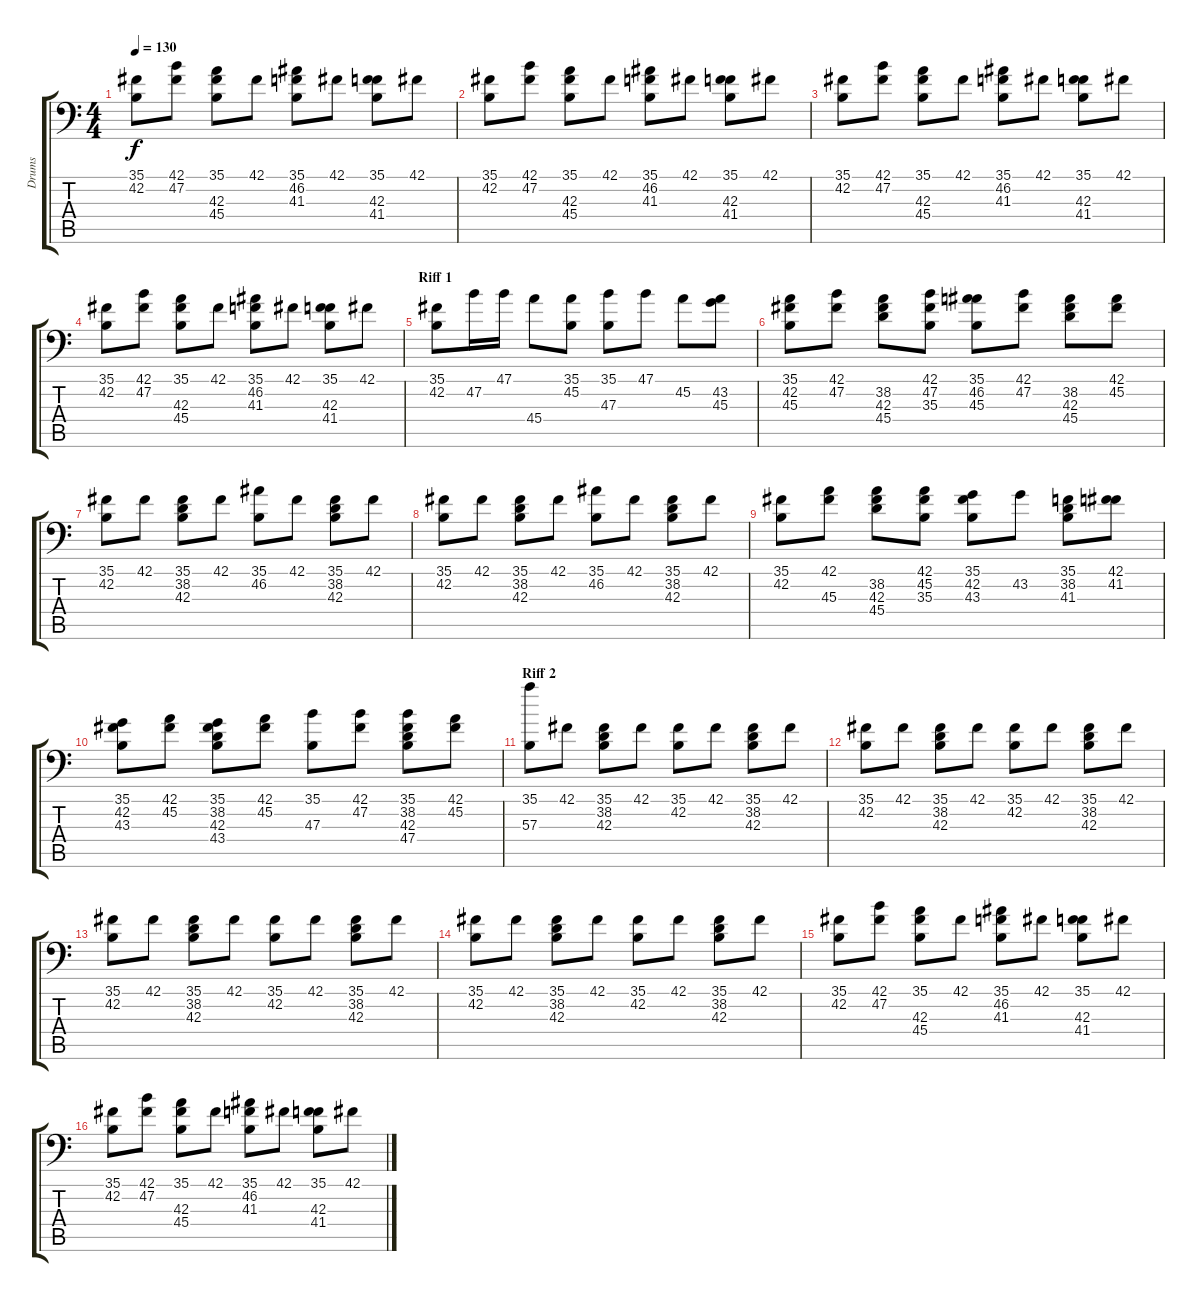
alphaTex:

\track ("Drums" "Drums") {instrument acousticgrandpiano}
\staff {score tabs}
\tuning (C-1 C-1 C-1 C-1 C-1 C-1) {hide}
\ts (4 4)
\tempo 130
\clef f4
\ks c
(35.1 42.2).8{dy f} (42.1 47.2).8 (35.1 42.3 45.4).8 42.1.8 (35.1 46.2 41.3).8 42.1.8 (35.1 42.3 41.4).8 42.1.8 |
(35.1 42.2).8 (42.1 47.2).8 (35.1 42.3 45.4).8 42.1.8 (35.1 46.2 41.3).8 42.1.8 (35.1 42.3 41.4).8 42.1.8 |
(35.1 42.2).8 (42.1 47.2).8 (35.1 42.3 45.4).8 42.1.8 (35.1 46.2 41.3).8 42.1.8 (35.1 42.3 41.4).8 42.1.8 |
(35.1 42.2).8 (42.1 47.2).8 (35.1 42.3 45.4).8 42.1.8 (35.1 46.2 41.3).8 42.1.8 (35.1 42.3 41.4).8 42.1.8 |
\section ("" "Riff 1")
(35.1 42.2).8 47.2.16 47.1.16 45.4.8 (35.1 45.2).8 (35.1 47.3).8 47.1.8 45.2.8 (43.2 45.3).8 |
(35.1 42.2 45.3).8 (42.1 47.2).8 (38.2 42.3 45.4).8 (42.1 47.2 35.3).8 (35.1 46.2 45.3).8 (42.1 47.2).8 (38.2 42.3 45.4).8 (42.1 45.2).8 |
(35.1 42.2).8 42.1.8 (35.1 38.2 42.3).8 42.1.8 (35.1 46.2).8 42.1.8 (35.1 38.2 42.3).8 42.1.8 |
(35.1 42.2).8 42.1.8 (35.1 38.2 42.3).8 42.1.8 (35.1 46.2).8 42.1.8 (35.1 38.2 42.3).8 42.1.8 |
(35.1 42.2).8 (42.1 45.3).8 (38.2 42.3 45.4).8 (42.1 45.2 35.3).8 (35.1 42.2 43.3).8 43.2.8 (35.1 38.2 41.3).8 (42.1 41.2).8 |
(35.1 42.2 43.3).8 (42.1 45.2).8 (35.1 38.2 42.3 43.4).8 (42.1 45.2).8 (35.1 47.3).8 (42.1 47.2).8 (35.1 38.2 42.3 47.4).8 (42.1 45.2).8 |
\section ("" "Riff 2")
(35.1 57.3).8 42.1.8 (35.1 38.2 42.3).8 42.1.8 (35.1 42.2).8 42.1.8 (35.1 38.2 42.3).8 42.1.8 |
(35.1 42.2).8 42.1.8 (35.1 38.2 42.3).8 42.1.8 (35.1 42.2).8 42.1.8 (35.1 38.2 42.3).8 42.1.8 |
(35.1 42.2).8 42.1.8 (35.1 38.2 42.3).8 42.1.8 (35.1 42.2).8 42.1.8 (35.1 38.2 42.3).8 42.1.8 |
(35.1 42.2).8 42.1.8 (35.1 38.2 42.3).8 42.1.8 (35.1 42.2).8 42.1.8 (35.1 38.2 42.3).8 42.1.8 |
(35.1 42.2).8 (42.1 47.2).8 (35.1 42.3 45.4).8 42.1.8 (35.1 46.2 41.3).8 42.1.8 (35.1 42.3 41.4).8 42.1.8 |
(35.1 42.2).8 (42.1 47.2).8 (35.1 42.3 45.4).8 42.1.8 (35.1 46.2 41.3).8 42.1.8 (35.1 42.3 41.4).8 42.1.8
